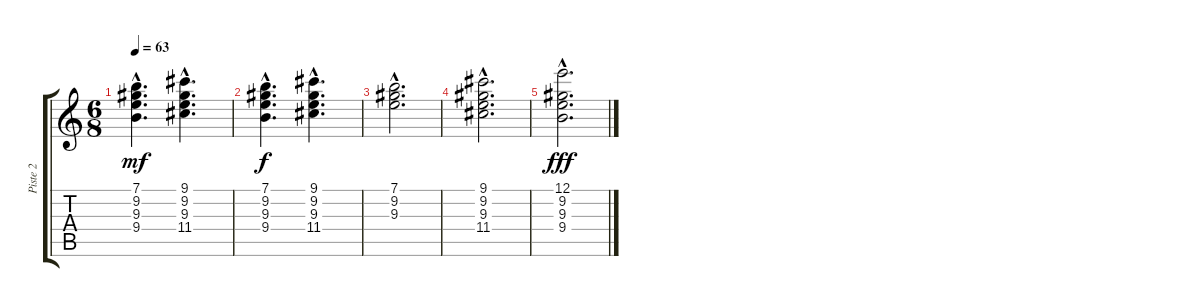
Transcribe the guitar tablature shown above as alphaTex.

\track ("Piste 2" "Piste 2") {instrument acousticguitarnylon}
\staff {score tabs}
\tuning (E4 B3 G3 D3 A2 E2) {hide}
\ts (6 8)
\tempo 63
\clef g2
\ks c
(7.1{hac} 9.2{hac} 9.3{hac} 9.4{hac}).4{d dy mf} (9.1{hac} 9.2{hac} 9.3{hac} 11.4{hac}).4{d} |
(7.1{hac} 9.2{hac} 9.3{hac} 9.4{hac}).4{d dy f} (9.1{hac} 9.2{hac} 9.3{hac} 11.4{hac}).4{d} |
(7.1{hac} 9.2{hac} 9.3{hac}).2{d} |
(9.1{hac} 9.2{hac} 9.3{hac} 11.4{hac}).2{d} |
(12.1{hac} 9.2{hac} 9.3{hac} 9.4{hac}).2{d dy fff}
